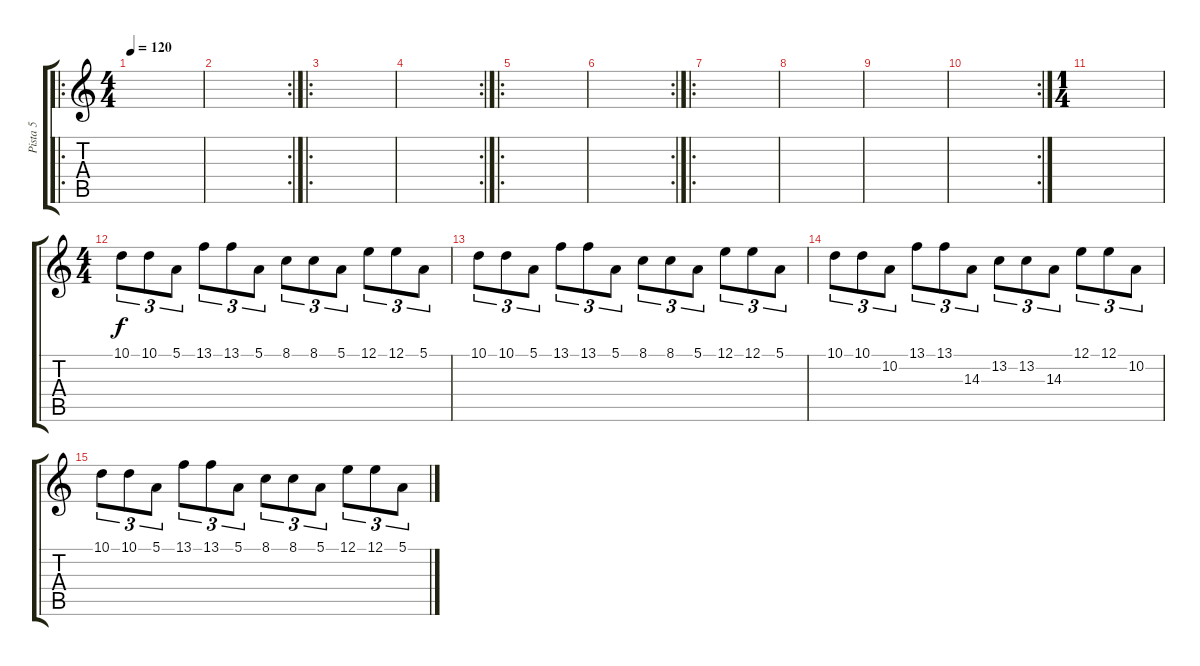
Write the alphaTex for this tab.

\track ("Pista 5" "Pista 5") {instrument harpsichord}
\staff {score tabs}
\tuning (E4 B3 G3 D3 A2 D2) {hide}
\ro
\ts (4 4)
\tempo 120
\clef g2
\ks c
|
\rc 2
|
\ro
|
\rc 2
|
\ro
|
\rc 2
|
\ro
|
|
|
\rc 2
|
\ts (1 4)
|
\ts (4 4)
10.1.8{tu (3 2)} 10.1.8{tu (3 2)} 5.1.8{tu (3 2)} 13.1.8{tu (3 2)} 13.1.8{tu (3 2)} 5.1.8{tu (3 2)} 8.1.8{tu (3 2)} 8.1.8{tu (3 2)} 5.1.8{tu (3 2)} 12.1.8{tu (3 2)} 12.1.8{tu (3 2)} 5.1.8{tu (3 2)} |
10.1.8{tu (3 2)} 10.1.8{tu (3 2)} 5.1.8{tu (3 2)} 13.1.8{tu (3 2)} 13.1.8{tu (3 2)} 5.1.8{tu (3 2)} 8.1.8{tu (3 2)} 8.1.8{tu (3 2)} 5.1.8{tu (3 2)} 12.1.8{tu (3 2)} 12.1.8{tu (3 2)} 5.1.8{tu (3 2)} |
10.1.8{tu (3 2) volume 0} 10.1.8{tu (3 2)} 10.2.8{tu (3 2)} 13.1.8{tu (3 2)} 13.1.8{tu (3 2)} 14.3.8{tu (3 2)} 13.2.8{tu (3 2)} 13.2.8{tu (3 2)} 14.3.8{tu (3 2)} 12.1.8{tu (3 2)} 12.1.8{tu (3 2)} 10.2.8{tu (3 2)} |
10.1.8{tu (3 2)} 10.1.8{tu (3 2)} 5.1.8{tu (3 2)} 13.1.8{tu (3 2)} 13.1.8{tu (3 2)} 5.1.8{tu (3 2)} 8.1.8{tu (3 2)} 8.1.8{tu (3 2)} 5.1.8{tu (3 2)} 12.1.8{tu (3 2)} 12.1.8{tu (3 2)} 5.1.8{tu (3 2)}
